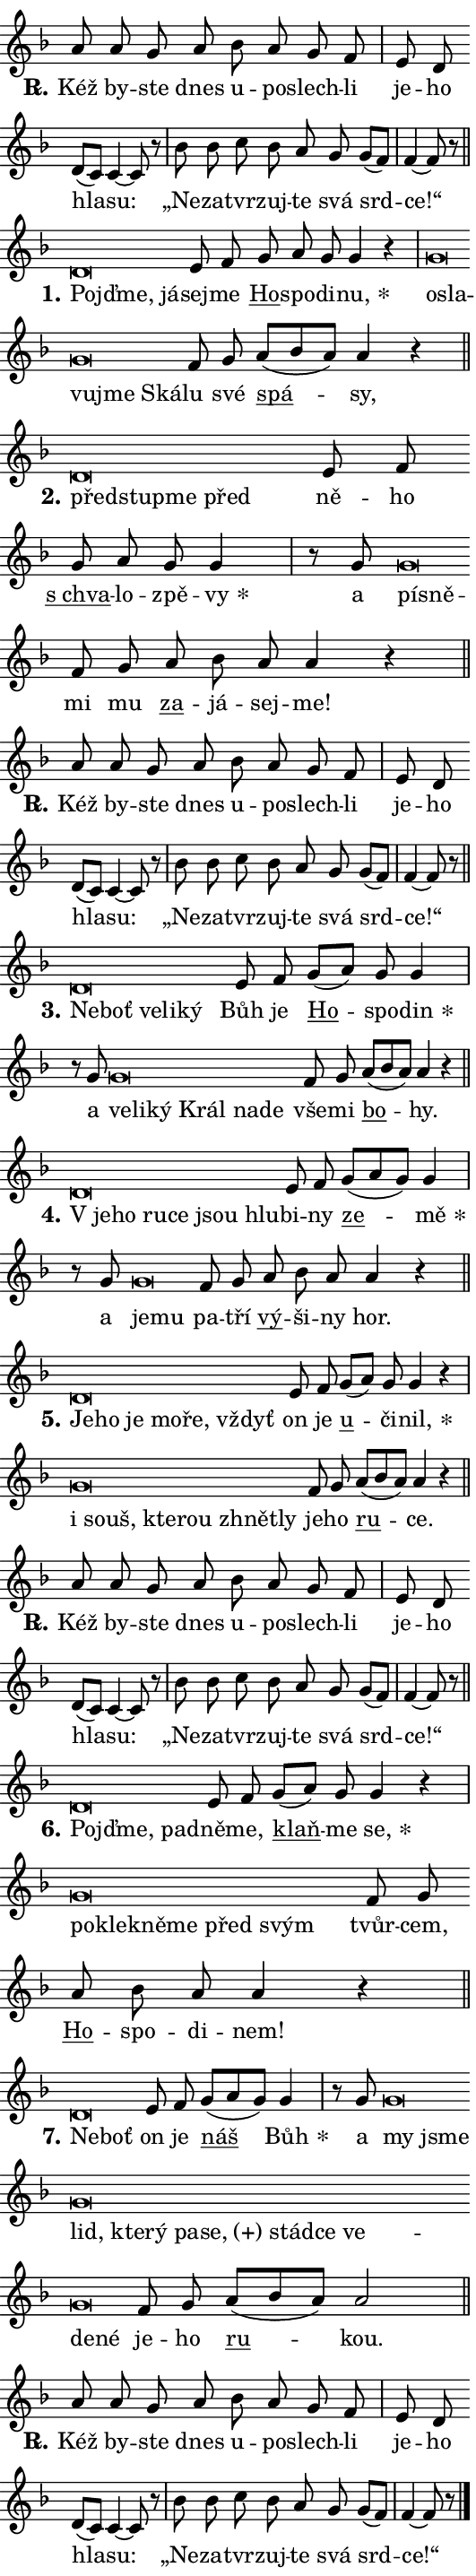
\version "2.24.0"
\header { tagline = "" }
\paper {
  indent = 0\cm
  top-margin = 0\cm
  right-margin = 0.13\cm % to fit lyric hyphens
  bottom-margin = 0\cm
  left-margin = 0\cm
  paper-width = 9\cm
  page-breaking = #ly:one-page-breaking
  system-system-spacing.basic-distance = #11
  score-system-spacing.basic-distance = #11
  ragged-last = ##f
}


%% Author: Thomas Morley
%% https://lists.gnu.org/archive/html/lilypond-user/2020-05/msg00002.html
#(define (line-position grob)
"Returns position of @var[grob} in current system:
   @code{'start}, if at first time-step
   @code{'end}, if at last time-step
   @code{'middle} otherwise
"
  (let* ((col (ly:item-get-column grob))
         (ln (ly:grob-object col 'left-neighbor))
         (rn (ly:grob-object col 'right-neighbor))
         (col-to-check-left (if (ly:grob? ln) ln col))
         (col-to-check-right (if (ly:grob? rn) rn col))
         (break-dir-left
           (and
             (ly:grob-property col-to-check-left 'non-musical #f)
             (ly:item-break-dir col-to-check-left)))
         (break-dir-right
           (and
             (ly:grob-property col-to-check-right 'non-musical #f)
             (ly:item-break-dir col-to-check-right))))
        (cond ((eqv? 1 break-dir-left) 'start)
              ((eqv? -1 break-dir-right) 'end)
              (else 'middle))))

#(define (tranparent-at-line-position vctor)
  (lambda (grob)
  "Relying on @code{line-position} select the relevant enry from @var{vctor}.
Used to determine transparency,"
    (case (line-position grob)
      ((end) (not (vector-ref vctor 0)))
      ((middle) (not (vector-ref vctor 1)))
      ((start) (not (vector-ref vctor 2))))))

noteHeadBreakVisibility =
#(define-music-function (break-visibility)(vector?)
"Makes @code{NoteHead}s transparent relying on @var{break-visibility}"
#{
  \override NoteHead.transparent =
    #(tranparent-at-line-position break-visibility)
#})

#(define delete-ledgers-for-transparent-note-heads
  (lambda (grob)
    "Reads whether a @code{NoteHead} is transparent.
If so this @code{NoteHead} is removed from @code{'note-heads} from
@var{grob}, which is supposed to be @code{LedgerLineSpanner}.
As a result ledgers are not printed for this @code{NoteHead}"
    (let* ((nhds-array (ly:grob-object grob 'note-heads))
           (nhds-list
             (if (ly:grob-array? nhds-array)
                 (ly:grob-array->list nhds-array)
                 '()))
           ;; Relies on the transparent-property being done before
           ;; Staff.LedgerLineSpanner.after-line-breaking is executed.
           ;; This is fragile ...
           (to-keep
             (remove
               (lambda (nhd)
                 (ly:grob-property nhd 'transparent #f))
               nhds-list)))
      ;; TODO find a better method to iterate over grob-arrays, similiar
      ;; to filter/remove etc for lists
      ;; For now rebuilt from scratch
      (set! (ly:grob-object grob 'note-heads)  '())
      (for-each
        (lambda (nhd)
          (ly:pointer-group-interface::add-grob grob 'note-heads nhd))
        to-keep))))

squashNotes = {
  \override NoteHead.X-extent = #'(-0.2 . 0.2)
  \override NoteHead.Y-extent = #'(-0.75 . 0)
  \override NoteHead.stencil =
    #(lambda (grob)
       (let ((pos (ly:grob-property grob 'staff-position)))
         (begin
           (if (< pos -7) (display "ERROR: Lower brevis then expected\n") (display ""))
           (if (<= pos -6) ly:text-interface::print ly:note-head::print))))
}
unSquashNotes = {
  \revert NoteHead.X-extent
  \revert NoteHead.Y-extent
  \revert NoteHead.stencil
}

hideNotes = \noteHeadBreakVisibility #begin-of-line-visible
unHideNotes = \noteHeadBreakVisibility #all-visible

% work-around for resetting accidentals
% https://lilypond.org/doc/v2.23/Documentation/notation/displaying-rhythms#unmetered-music
cadenzaMeasure = {
  \cadenzaOff
  \partial 1024 s1024
  \cadenzaOn
}

#(define-markup-command (accent layout props text) (markup?)
  "Underline accented syllable"
  (interpret-markup layout props
    #{\markup \override #'(offset . 4.3) \underline { #text }#}))

responsum = \markup \concat {
  "R" \hspace #-1.05 \path #0.1 #'((moveto 0 0.07) (lineto 0.9 0.8)) \hspace #0.05 "."
}

spaceSize = #0.6828661417322834 % exact space size for TeX Gyre Schola

\layout {
  \context {
    \Staff
    \remove "Time_signature_engraver"
    \override LedgerLineSpanner.after-line-breaking = #delete-ledgers-for-transparent-note-heads
  }
  \context {
    \Lyrics {
      \override LyricSpace.minimum-distance = \spaceSize
      \override LyricText.font-name = #"TeX Gyre Schola"
      \override LyricText.font-size = 1
      \override StanzaNumber.font-name = #"TeX Gyre Schola Bold"
      \override StanzaNumber.font-size = 1
    }
  }
  \context {
    \Score 
    \override NoteHead.text =
      #(lambda (grob) 
        (let ((pos (ly:grob-property grob 'staff-position)))
          #{\markup {
            \combine
              \halign #-0.55 \raise #(if (= pos -6) 0 0.5) \override #'(thickness . 2) \draw-line #'(3.2 . 0)
              \musicglyph "noteheads.sM1"
          }#}))
  }
}

% magnetic-lyrics.ily
%
%   written by
%     Jean Abou Samra <jean@abou-samra.fr>
%     Werner Lemberg <wl@gnu.org>
%
%   adapted by
%     Jiri Hon <jiri.hon@gmail.com>
%
% Version 2022-Apr-15

% https://www.mail-archive.com/lilypond-user@gnu.org/msg149350.html

#(define (Left_hyphen_pointer_engraver context)
   "Collect syllable-hyphen-syllable occurrences in lyrics and store
them in properties.  This engraver only looks to the left.  For
example, if the lyrics input is @code{foo -- bar}, it does the
following.

@itemize @bullet
@item
Set the @code{text} property of the @code{LyricHyphen} grob between
@q{foo} and @q{bar} to @code{foo}.

@item
Set the @code{left-hyphen} property of the @code{LyricText} grob with
text @q{foo} to the @code{LyricHyphen} grob between @q{foo} and
@q{bar}.
@end itemize

Use this auxiliary engraver in combination with the
@code{lyric-@/text::@/apply-@/magnetic-@/offset!} hook."
   (let ((hyphen #f)
         (text #f))
     (make-engraver
      (acknowledgers
       ((lyric-syllable-interface engraver grob source-engraver)
        (set! text grob)))
      (end-acknowledgers
       ((lyric-hyphen-interface engraver grob source-engraver)
        ;(when (not (grob::has-interface grob 'lyric-space-interface))
          (set! hyphen grob)));)
      ((stop-translation-timestep engraver)
       (when (and text hyphen)
         (ly:grob-set-object! text 'left-hyphen hyphen))
       (set! text #f)
       (set! hyphen #f)))))

#(define (lyric-text::apply-magnetic-offset! grob)
   "If the space between two syllables is less than the value in
property @code{LyricText@/.details@/.squash-threshold}, move the right
syllable to the left so that it gets concatenated with the left
syllable.

Use this function as a hook for
@code{LyricText@/.after-@/line-@/breaking} if the
@code{Left_@/hyphen_@/pointer_@/engraver} is active."
   (let ((hyphen (ly:grob-object grob 'left-hyphen #f)))
     (when hyphen
       (let ((left-text (ly:spanner-bound hyphen LEFT)))
         (when (grob::has-interface left-text 'lyric-syllable-interface)
           (let* ((common (ly:grob-common-refpoint grob left-text X))
                  (this-x-ext (ly:grob-extent grob common X))
                  (left-x-ext
                   (begin
                     ;; Trigger magnetism for left-text.
                     (ly:grob-property left-text 'after-line-breaking)
                     (ly:grob-extent left-text common X)))
                  ;; `delta` is the gap width between two syllables.
                  (delta (- (interval-start this-x-ext)
                            (interval-end left-x-ext)))
                  (details (ly:grob-property grob 'details))
                  (threshold (assoc-get 'squash-threshold details 0.2)))
             (when (< delta threshold)
               (let* (;; We have to manipulate the input text so that
                      ;; ligatures crossing syllable boundaries are not
                      ;; disabled.  For languages based on the Latin
                      ;; script this is essentially a beautification.
                      ;; However, for non-Western scripts it can be a
                      ;; necessity.
                      (lt (ly:grob-property left-text 'text))
                      (rt (ly:grob-property grob 'text))
                      (is-space (grob::has-interface hyphen 'lyric-space-interface))
                      (space (if is-space " " ""))
                      (extra-delta (if is-space spaceSize 0))
                      ;; Append new syllable.
                      (ltrt-space (if (and (string? lt) (string? rt))
                                (string-append lt space rt)
                                (make-concat-markup (list lt space rt))))
                      ;; Right-align `ltrt` to the right side.
                      (ltrt-space-markup (grob-interpret-markup
                               grob
                               (make-translate-markup
                                (cons (interval-length this-x-ext) 0)
                                (make-right-align-markup ltrt-space)))))
                 (begin
                   ;; Don't print `left-text`.
                   (ly:grob-set-property! left-text 'stencil #f)
                   ;; Set text and stencil (which holds all collected
                   ;; syllables so far) and shift it to the left.
                   (ly:grob-set-property! grob 'text ltrt-space)
                   (ly:grob-set-property! grob 'stencil ltrt-space-markup)
                   (ly:grob-translate-axis! grob (- (- delta extra-delta)) X))))))))))


#(define (lyric-hyphen::displace-bounds-first grob)
   ;; Make very sure this callback isn't triggered too early.
   (let ((left (ly:spanner-bound grob LEFT))
         (right (ly:spanner-bound grob RIGHT)))
     (ly:grob-property left 'after-line-breaking)
     (ly:grob-property right 'after-line-breaking)
     (ly:lyric-hyphen::print grob)))

squashThreshold = #0.4

\layout {
  \context {
    \Lyrics
    \consists #Left_hyphen_pointer_engraver
    \override LyricText.after-line-breaking =
      #lyric-text::apply-magnetic-offset!
    \override LyricHyphen.stencil = #lyric-hyphen::displace-bounds-first
    \override LyricText.details.squash-threshold = \squashThreshold
    \override LyricHyphen.minimum-distance = 0
    \override LyricHyphen.minimum-length = \squashThreshold
  }
}

squashText = \override LyricText.details.squash-threshold = 9999
unSquashText = \override LyricText.details.squash-threshold = \squashThreshold

leftText = \override LyricText.self-alignment-X = #LEFT
unLeftText = \revert LyricText.self-alignment-X

starOffset = #(lambda (grob) 
                (let ((x_offset (ly:self-alignment-interface::aligned-on-x-parent grob)))
                  (if (= x_offset 0) 0 (+ x_offset 1.2))))

star = #(define-music-function (syllable)(string?)
"Append star separator at the end of a syllable"
#{
  \once \override LyricText.X-offset = #starOffset
  \lyricmode { \markup {
    #syllable
    \override #'((font-name . "TeX Gyre Schola Bold")) \hspace #0.2 \lower #0.65 \larger "*"
  } }
#})

starAccent = #(define-music-function (syllable)(string?)
"Append star separator at the end of a syllable and make accent"
#{
  \once \override LyricText.X-offset = #starOffset
  \lyricmode { \markup {
    \accent #syllable
    \override #'((font-name . "TeX Gyre Schola Bold")) \hspace #0.2 \lower #0.65 \larger "*"
  } }
#})

breath = #(define-music-function (syllable)(string?)
"Append breathing indicator at the end of a syllable"
#{
  \lyricmode { \markup { #syllable "+" } }
#})

optionalBreath = #(define-music-function (syllable)(string?)
"Append optional breathing indicator at the end of a syllable"
#{
  \lyricmode { \markup { #syllable "(+)" } }
#})


\score {
    <<
        \new Voice = "melody" { \cadenzaOn \key f \major \relative { a'8 a g a bes a g f \cadenzaMeasure \bar "|" e d \bar "" d[( c)] c4~ c8 r8 \cadenzaMeasure \bar "|" bes' bes c bes a g g[( f)] \cadenzaMeasure \bar "|" f4~ f8 r \cadenzaMeasure \bar "||" \break } }
        \new Lyrics \lyricsto "melody" { \lyricmode { \set stanza = \responsum
Kéž by -- ste dnes u -- po -- slech -- li je -- ho hla -- su: „Ne -- za -- tvr -- zuj -- te svá srd -- ce!“ } }
    >>
    \layout {}
}

\score {
    <<
        \new Voice = "melody" { \cadenzaOn \key f \major \relative { \squashNotes d'\breve*1/16 \hideNotes \breve*1/16 \breve*1/16 \bar "" \unHideNotes \unSquashNotes e8 f \bar "" g a g g4 r \cadenzaMeasure \bar "|" \squashNotes g\breve*1/16 \hideNotes \breve*1/16 \bar "" \breve*1/16 \bar "" \breve*1/16 \breve*1/16 \bar "" \unHideNotes \unSquashNotes f8 g \bar "" a[( bes a)] a4 r \cadenzaMeasure \bar "||" \break } }
        \new Lyrics \lyricsto "melody" { \lyricmode { \set stanza = "1."
\leftText Pojď -- \squashText me, já -- \unLeftText \unSquashText sej -- me \markup \accent Ho -- spo -- di -- \star nu, \leftText o -- \squashText sla -- vu -- jme Ská -- \unLeftText \unSquashText lu své \markup \accent spá -- sy, } }
    >>
    \layout {}
}

\score {
    <<
        \new Voice = "melody" { \cadenzaOn \key f \major \relative { \squashNotes d'\breve*1/16 \hideNotes \breve*1/16 \bar "" \breve*1/16 \breve*1/16 \bar "" \unHideNotes \unSquashNotes e8 f \bar "" g a g g4 \cadenzaMeasure \bar "|" r8 g8 \squashNotes g\breve*1/16 \hideNotes \breve*1/16 \bar "" \unHideNotes \unSquashNotes f8 g \bar "" a bes a a4 r \cadenzaMeasure \bar "||" \break } }
        \new Lyrics \lyricsto "melody" { \lyricmode { \set stanza = "2."
\leftText před -- \squashText stup -- me před \unLeftText \unSquashText ně -- ho \markup \accent "s chva" -- lo -- zpě -- \star vy a \leftText pí -- \squashText sně -- \unLeftText \unSquashText mi mu \markup \accent za -- já -- sej -- me! } }
    >>
    \layout {}
}

\score {
    <<
        \new Voice = "melody" { \cadenzaOn \key f \major \relative { a'8 a g a bes a g f \cadenzaMeasure \bar "|" e d \bar "" d[( c)] c4~ c8 r8 \cadenzaMeasure \bar "|" bes' bes c bes a g g[( f)] \cadenzaMeasure \bar "|" f4~ f8 r \cadenzaMeasure \bar "||" \break } }
        \new Lyrics \lyricsto "melody" { \lyricmode { \set stanza = \responsum
Kéž by -- ste dnes u -- po -- slech -- li je -- ho hla -- su: „Ne -- za -- tvr -- zuj -- te svá srd -- ce!“ } }
    >>
    \layout {}
}

\score {
    <<
        \new Voice = "melody" { \cadenzaOn \key f \major \relative { \squashNotes d'\breve*1/16 \hideNotes \breve*1/16 \bar "" \breve*1/16 \bar "" \breve*1/16 \breve*1/16 \bar "" \unHideNotes \unSquashNotes e8 f \bar "" g[( a)] g g4 \cadenzaMeasure \bar "|" r8 g8 \squashNotes g\breve*1/16 \hideNotes \breve*1/16 \bar "" \breve*1/16 \bar "" \breve*1/16 \bar "" \breve*1/16 \breve*1/16 \bar "" \unHideNotes \unSquashNotes f8 g \bar "" a[( bes a)] a4 r \cadenzaMeasure \bar "||" \break } }
        \new Lyrics \lyricsto "melody" { \lyricmode { \set stanza = "3."
\leftText Ne -- \squashText boť ve -- li -- ký \unLeftText \unSquashText Bůh je \markup \accent Ho -- spo -- \star din a \leftText ve -- \squashText li -- ký Král na -- de \unLeftText \unSquashText vše -- mi \markup \accent bo -- hy. } }
    >>
    \layout {}
}

\score {
    <<
        \new Voice = "melody" { \cadenzaOn \key f \major \relative { \squashNotes d'\breve*1/16 \hideNotes \breve*1/16 \bar "" \breve*1/16 \bar "" \breve*1/16 \bar "" \breve*1/16 \breve*1/16 \bar "" \unHideNotes \unSquashNotes e8 f \bar "" g[( a g)] g4 \cadenzaMeasure \bar "|" r8 g8 \squashNotes g\breve*1/16 \hideNotes \breve*1/16 \bar "" \unHideNotes \unSquashNotes f8 g \bar "" a bes a a4 r \cadenzaMeasure \bar "||" \break } }
        \new Lyrics \lyricsto "melody" { \lyricmode { \set stanza = "4."
\leftText "V je" -- \squashText ho ru -- ce jsou hlu -- \unLeftText \unSquashText bi -- ny \markup \accent ze -- \star mě a \leftText je -- \squashText mu \unLeftText \unSquashText pa -- tří \markup \accent vý -- ši -- ny hor. } }
    >>
    \layout {}
}

\score {
    <<
        \new Voice = "melody" { \cadenzaOn \key f \major \relative { \squashNotes d'\breve*1/16 \hideNotes \breve*1/16 \bar "" \breve*1/16 \bar "" \breve*1/16 \bar "" \breve*1/16 \breve*1/16 \bar "" \unHideNotes \unSquashNotes e8 f \bar "" g[( a)] g g4 r \cadenzaMeasure \bar "|" \squashNotes g\breve*1/16 \hideNotes \breve*1/16 \bar "" \breve*1/16 \bar "" \breve*1/16 \bar "" \breve*1/16 \breve*1/16 \bar "" \unHideNotes \unSquashNotes f8 g \bar "" a[( bes a)] a4 r \cadenzaMeasure \bar "||" \break } }
        \new Lyrics \lyricsto "melody" { \lyricmode { \set stanza = "5."
\leftText Je -- \squashText ho je mo -- ře, vždyť \unLeftText \unSquashText on je \markup \accent u -- či -- \star nil, \leftText i \squashText souš, kte -- rou zhnět -- ly \unLeftText \unSquashText je -- ho \markup \accent ru -- ce. } }
    >>
    \layout {}
}

\score {
    <<
        \new Voice = "melody" { \cadenzaOn \key f \major \relative { a'8 a g a bes a g f \cadenzaMeasure \bar "|" e d \bar "" d[( c)] c4~ c8 r8 \cadenzaMeasure \bar "|" bes' bes c bes a g g[( f)] \cadenzaMeasure \bar "|" f4~ f8 r \cadenzaMeasure \bar "||" \break } }
        \new Lyrics \lyricsto "melody" { \lyricmode { \set stanza = \responsum
Kéž by -- ste dnes u -- po -- slech -- li je -- ho hla -- su: „Ne -- za -- tvr -- zuj -- te svá srd -- ce!“ } }
    >>
    \layout {}
}

\score {
    <<
        \new Voice = "melody" { \cadenzaOn \key f \major \relative { \squashNotes d'\breve*1/16 \hideNotes \breve*1/16 \breve*1/16 \bar "" \unHideNotes \unSquashNotes e8 f \bar "" g[( a)] g g4 r \cadenzaMeasure \bar "|" \squashNotes g\breve*1/16 \hideNotes \breve*1/16 \bar "" \breve*1/16 \bar "" \breve*1/16 \bar "" \breve*1/16 \breve*1/16 \bar "" \unHideNotes \unSquashNotes f8 g \bar "" a bes a a4 r \cadenzaMeasure \bar "||" \break } }
        \new Lyrics \lyricsto "melody" { \lyricmode { \set stanza = "6."
\leftText Pojď -- \squashText me, pad -- \unLeftText \unSquashText ně -- me, \markup \accent klaň -- me \star se, \leftText po -- \squashText kle -- kně -- me před svým \unLeftText \unSquashText tvůr -- cem, \markup \accent Ho -- spo -- di -- nem! } }
    >>
    \layout {}
}

\score {
    <<
        \new Voice = "melody" { \cadenzaOn \key f \major \relative { \squashNotes d'\breve*1/16 \hideNotes \breve*1/16 \bar "" \unHideNotes \unSquashNotes e8 f \bar "" g[( a g)] g4 \cadenzaMeasure \bar "|" r8 g \squashNotes g\breve*1/16 \hideNotes \breve*1/16 \bar "" \breve*1/16 \bar "" \breve*1/16 \bar "" \breve*1/16 \bar "" \breve*1/16 \bar "" \breve*1/16 \bar "" \breve*1/16 \bar "" \breve*1/16 \bar "" \breve*1/16 \bar "" \breve*1/16 \breve*1/16 \bar "" \unHideNotes \unSquashNotes f8 g \bar "" a[( bes a)] a2 \cadenzaMeasure \bar "||" \break } }
        \new Lyrics \lyricsto "melody" { \lyricmode { \set stanza = "7."
\leftText Ne -- \squashText boť \unLeftText \unSquashText on je \markup \accent náš \star Bůh a \leftText my \squashText jsme lid, kte -- rý pa -- \optionalBreath se, stád -- ce ve -- de -- né \unLeftText \unSquashText je -- ho \markup \accent ru -- kou. } }
    >>
    \layout {}
}

\score {
    <<
        \new Voice = "melody" { \cadenzaOn \key f \major \relative { a'8 a g a bes a g f \cadenzaMeasure \bar "|" e d \bar "" d[( c)] c4~ c8 r8 \cadenzaMeasure \bar "|" bes' bes c bes a g g[( f)] \cadenzaMeasure \bar "|" f4~ f8 r \cadenzaMeasure \bar "||" \break } \bar "|." }
        \new Lyrics \lyricsto "melody" { \lyricmode { \set stanza = \responsum
Kéž by -- ste dnes u -- po -- slech -- li je -- ho hla -- su: „Ne -- za -- tvr -- zuj -- te svá srd -- ce!“ } }
    >>
    \layout {}
}
